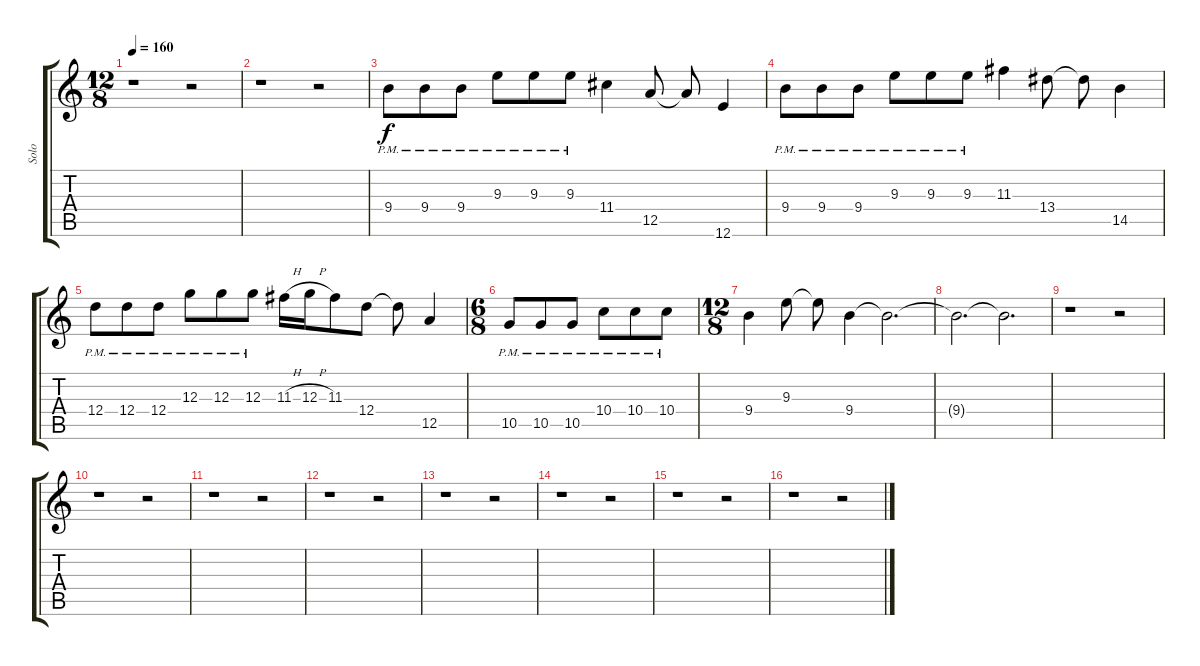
\track ("Solo" "Solo") {instrument distortionguitar}
\staff {score tabs}
\tuning (E4 B3 G3 D3 A2 E2) {hide}
\ts (12 8)
\tempo 160
\clef g2
\ks c
r.1{dy f instrument distortionguitar} r.2 |
r.1 r.2 |
9.4{pm}.8{balance 12} 9.4{pm}.8 9.4{pm}.8 9.3{pm}.8 9.3{pm}.8 9.3{pm}.8 11.4.4 12.5.8 12.5{t}.8 12.6.4 |
9.4{pm}.8 9.4{pm}.8 9.4{pm}.8 9.3{pm}.8 9.3{pm}.8 9.3{pm}.8 11.3.4 13.4.8 13.4{t}.8 14.5.4 |
12.4{pm}.8 12.4{pm}.8 12.4{pm}.8 12.3{pm}.8 12.3{pm}.8 12.3{pm}.8 11.3{h}.16 12.3{h}.16 11.3.8 12.4.8 12.4{t}.8 12.5.4 |
\ts (6 8)
10.5{pm}.8 10.5{pm}.8 10.5{pm}.8 10.4{pm}.8 10.4{pm}.8 10.4{pm}.8 |
\ts (12 8)
9.4.4 9.3.8 9.3{t}.8 9.4.4 9.4{t}.2{d} |
9.4{t}.2{d} 9.4{t}.2{d} |
r.1 r.2 |
r.1 r.2 |
r.1 r.2 |
r.1 r.2 |
r.1 r.2 |
r.1 r.2 |
r.1 r.2 |
r.1 r.2
